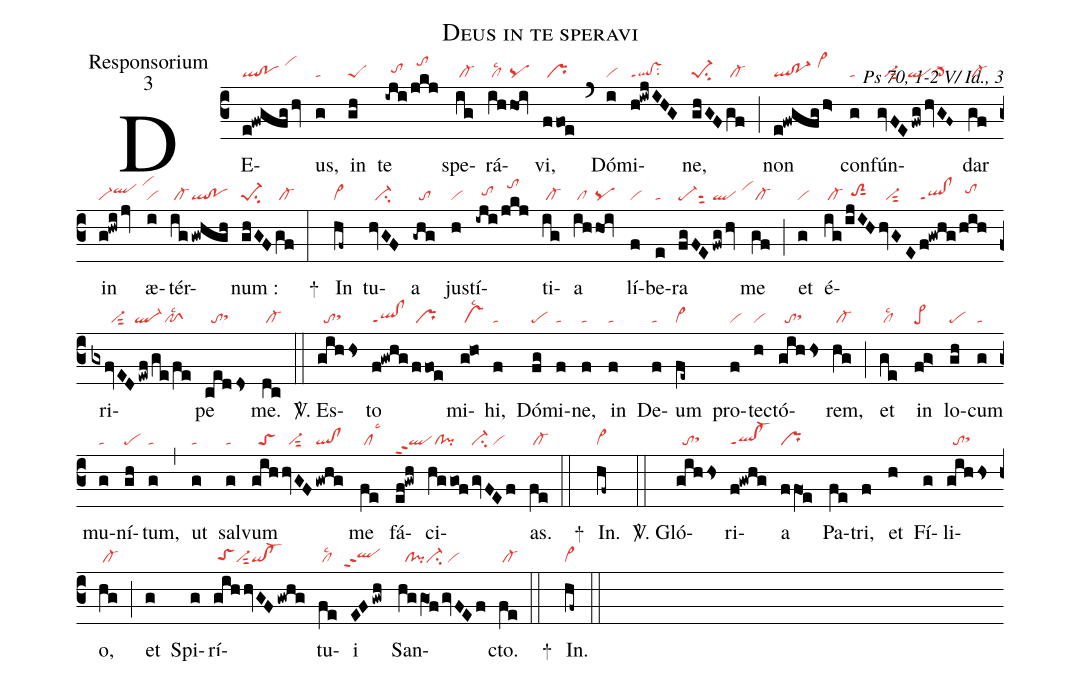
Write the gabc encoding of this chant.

name:Deus in te speravi;
office-part:Responsorium;
mode:3;
commentary:Ps 70, 1-2 V/ Id., 3;
nabc-lines:1;
%%
(c3)DE(e!fwgfg/hv|ql!po/vihk)us,(g|ta) in(gh|peS) te(-iji|//tohh|/jkj|//tohk) spe(ig|/cl-)rá(ih|/cllsc2|hoi|pq)vi,(ffoe|/pr) (`) Dó(i|vi)mi(h!iwjIHG|ql!vsppt1su2)ne,(ghGF|pe-1su2|gf|/cl-) (;) non(e!fwgfg/h>|ql!po-1/vi>hj) con(g|ta)fún(gvFE|//vi-sut2|/fwg|`ql|/hvGF~|//cl->)dar(gf|/cl-) in(g!hwi/jv|vi-qlhi/vihl) æ(i|vi)tér(ig|/cl-|/gwhgh|ql!po)num :(ghGF|pe-1su2|gf|/cl-) (:)

+() In(hf~|cl~) tu(hvGF|//ci-)a(-ghg|//to) jus(h|vi)tí(-iji|//tohh|/jkj|//tohk)ti(ig|/cl-)a(ih|/cl|hoi|pq) lí(f|vi)be(e|ta)ra(fgFE|pe-sut2|/fwg/hv|ql/vihj) me(gf|/cl-) (;) et(g|vi) é(ig|/cl-|/ijIH|//toS2hhsut1|hvGE|//vi-sut2|/f!gwhg|ql!clppt1|/hih|//tohi)ri(gxfvED|//////vi-sut2|/ewf|`ql-|/ge/fe|////pfSlsc2)pe(cedds|//tosthh) me.(dc|/cl-) (::)

<sp>V/</sp>. Es(gihhs|//tosthh)to(f!gwhg|ql!clppt1|/ffoe|/pr) mi(g!ho|/vslsc2)hi,(f|ta) Dó(fg|pe)mi(f|ta)ne,(f|ta) in(f|ta) De(f|ta)um(fe~|cl~) pro(f|vi)tec(h|vi)tó(gihhs|//tosthh)rem,(hg|/cl-) (;) et(ge|/cllsc2) in(fg>|pe>) lo(gh|pe)cum(g|ta) mu(g|ta)ní(gh|pe)tum,(g|ta) (,) ut(g|ta) sal(g|ta)vum(gih|//toS|hvGF|//vi-sut2|/gwhg|ql!cl) me(fe|/cllsc3) fá(ef!gwh|qlppt2)ci(hggof|//cl!pi|/gvFEf|vi-su2/vi)as.(fe|/cl-) (::)
+() In.(hf~|cl~) (::)

<sp>V/</sp>. Gló(gihhs|//tosthh)ri(f!gwhg|ql!cl-ppt1)a(ffO1e|pr) Pa(fe)tri,(f) et(h) Fí(g)li(gihhs|//tosthh)o,(hg|/cl-) (;)
et(g) Spi(g)rí(gihhvGFgwhg|/toShgvi-sut2qi!cl-)tu(fe|/cllsc2)i(EFgwh|``qlhhppt2)
San(hg/gO1fgvFEf|//cl!pici-/vi)cto.(fe|/cl-) (::)
+() In.(hf~|cl~) (::)
